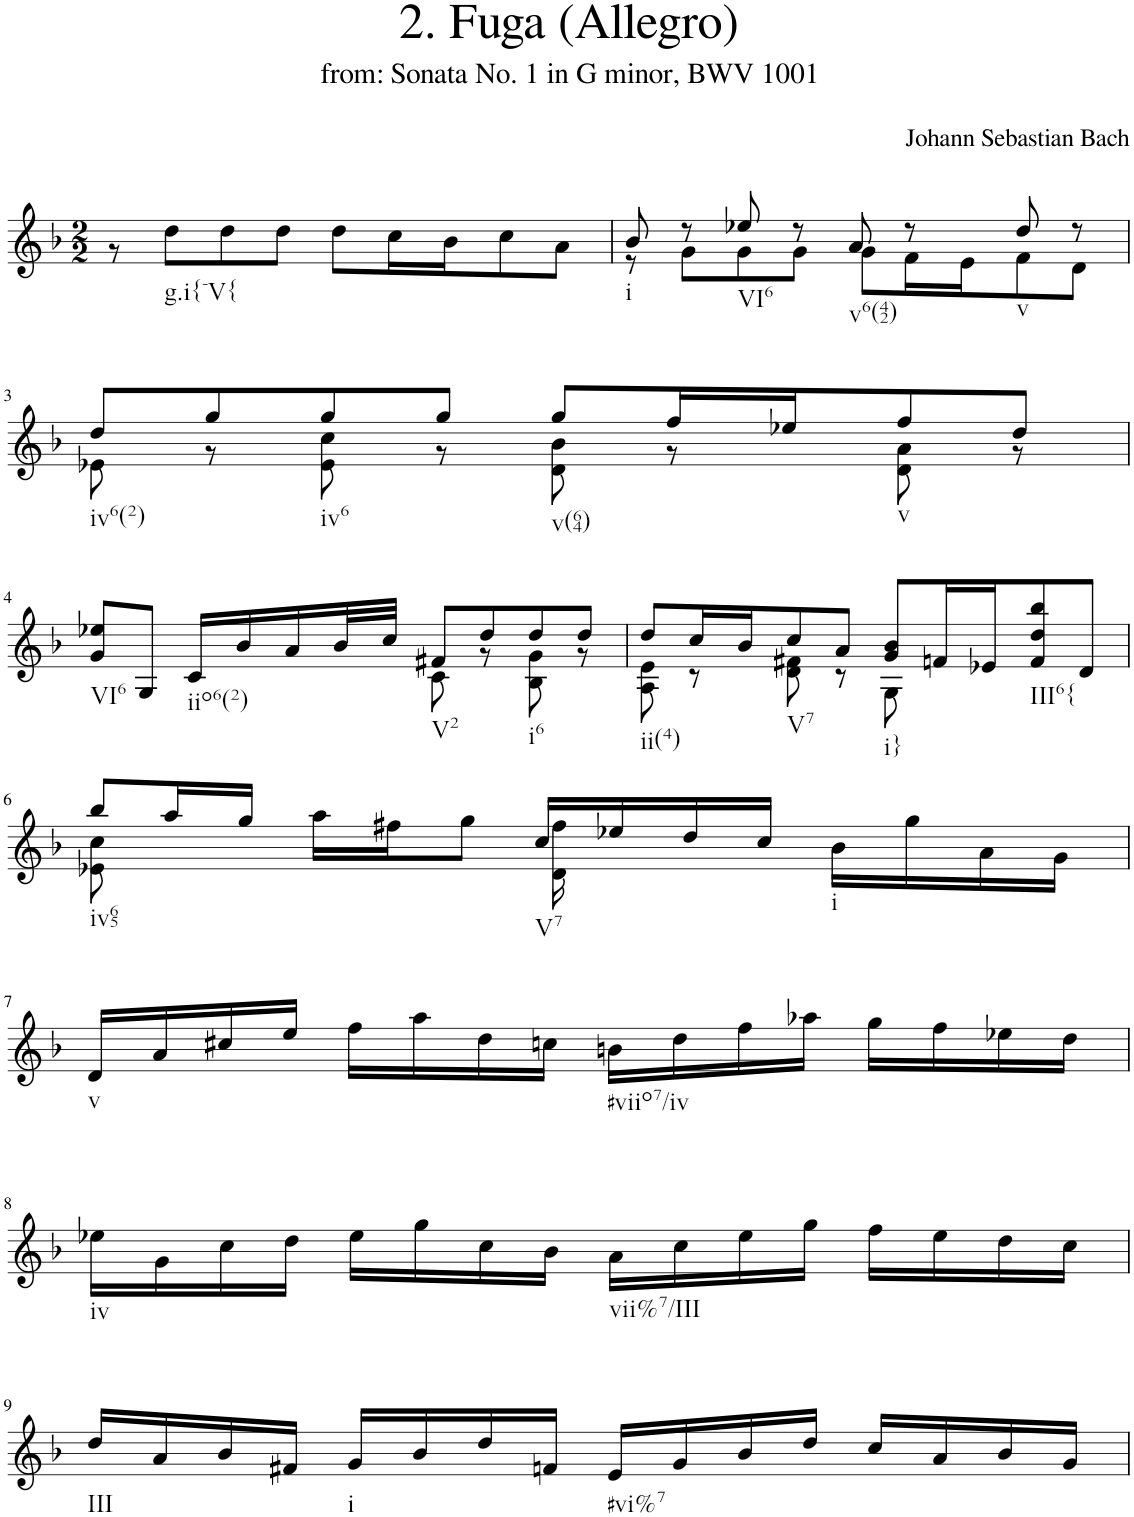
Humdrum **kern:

**kern
*part1
*staff1
*I"Violin
*I'Vln.
*clefG2
*k[b-]
*M2/2
=1
*^
!LO:TX:b:t=g.i{-V{	!
1ryy	8r
.	8dd\L
.	8dd\
.	8dd\J
.	8dd\L
.	16cc\L
.	16b-\J
.	8cc\
.	8a\J
=2	=2
!LO:TX:b:t=i	!
8b-/	8r
8r	8g\L
!LO:TX:b:t=VI6	!
8ee-X/	8g\
8r	8g\J
!LO:TX:b:t=v6(42)	!
8a/	8g\L
8r	16f\L
.	16e\J
!LO:TX:b:t=v	!
8dd/	8f\
8r	8d\J
!!LO:LB:g=z	!!
=3	=3
!LO:TX:b:t=iv6(2)	!
8dd/L	8e-X\
8gg/	8r
!LO:TX:b:t=iv6	!
8gg/	8e-\ 8cc\
8gg/J	8r
!LO:TX:b:t=v(64)	!
8gg/L	8d\ 8b-\
16ff/L	8r
16ee-X/J	.
!LO:TX:b:t=v	!
8ff/	8d\ 8a\
8dd/J	8r
!!LO:LB:g=z	!!
=4	=4
!LO:TX:b:t=VI6	!
8g/ 8ee-X/L	2ryy
8G/J	.
!LO:TX:b:t=iio6(2)	!
16c/LL	.
16b-/	.
16a/	.
32b-/L	.
32cc/JJJ	.
!LO:TX:b:t=V2	!
8f#X/L	8c\
8dd/	8r
!LO:TX:b:t=i6	!
8dd/	8B-\ 8g\
8dd/J	8r
=5	=5
!LO:TX:b:t=ii(4)	!
8dd/L	8A\ 8e\
16cc/L	8r
16b-/J	.
!LO:TX:b:t=V7	!
8cc/	8d\ 8f#X\
8a/J	8r
!LO:TX:b:t=i}	!
8g/ 8b-/L	8G\
16fn/L	4.ryy
16e-X/J	.
!LO:TX:b:t=III6{	!
8f/ 8dd/ 8bb-/	.
8d/J	.
!!LO:LB:g=z	!!
=6	=6
!LO:TX:b:t=iv65	!
8bb-/L	8e-X\ 8cc\
16aa/L	4.ryy
16gg/JJ	.
16aa\LL	.
16ff#X\J	.
8gg\J	.
!LO:TX:b:t=V7	!
16cc/LL	16d\ 16ff#\
16ee-X/	8.ryy
16dd/	.
16cc/JJ	.
!LO:TX:b:t=i	!
4ryy	16b-\LL
.	16gg\
.	16a\
.	16g\JJ
!!LO:LB:g=z	!!
=7	=7
!LO:TX:b:t=v	!
16d/LL	4ryy
16a/	.
16cc#X/	.
16ee/JJ	.
4ryy	16ff\LL
.	16aa\
.	16dd\
.	16ccn\JJ
!LO:TX:b:t=#viio7/iv	!
2ryy	16bn\LL
.	16dd\
.	16ff\
.	16aa-X\JJ
.	16gg\LL
.	16ff\
.	16ee-X\
.	16dd\JJ
!!LO:LB:g=z	!!
=8	=8
!LO:TX:b:t=iv	!
!LO:TX:b:t=vii%7/III	!
1ryy	16ee-X\LL
.	16g\
.	16cc\
.	16dd\JJ
.	16ee-\LL
.	16gg\
.	16cc\
.	16b-\JJ
.	16a\LL
.	16cc\
.	16ee-\
.	16gg\JJ
.	16ff\LL
.	16ee-\
.	16dd\
.	16cc\JJ
!!LO:LB:g=z	!!
=9	=9
!LO:TX:b:t=III	!
*v	*v
16dd/LL
16a/
16b-/
16f#X/JJ
!LO:TX:b:t=i
16g/LL
16b-/
16dd/
16fn/JJ
!LO:TX:b:t=#vi%7
16e/LL
16g/
16b-/
16dd/JJ
16cc/LL
16a/
16b-/
16g/JJ
=
*-
